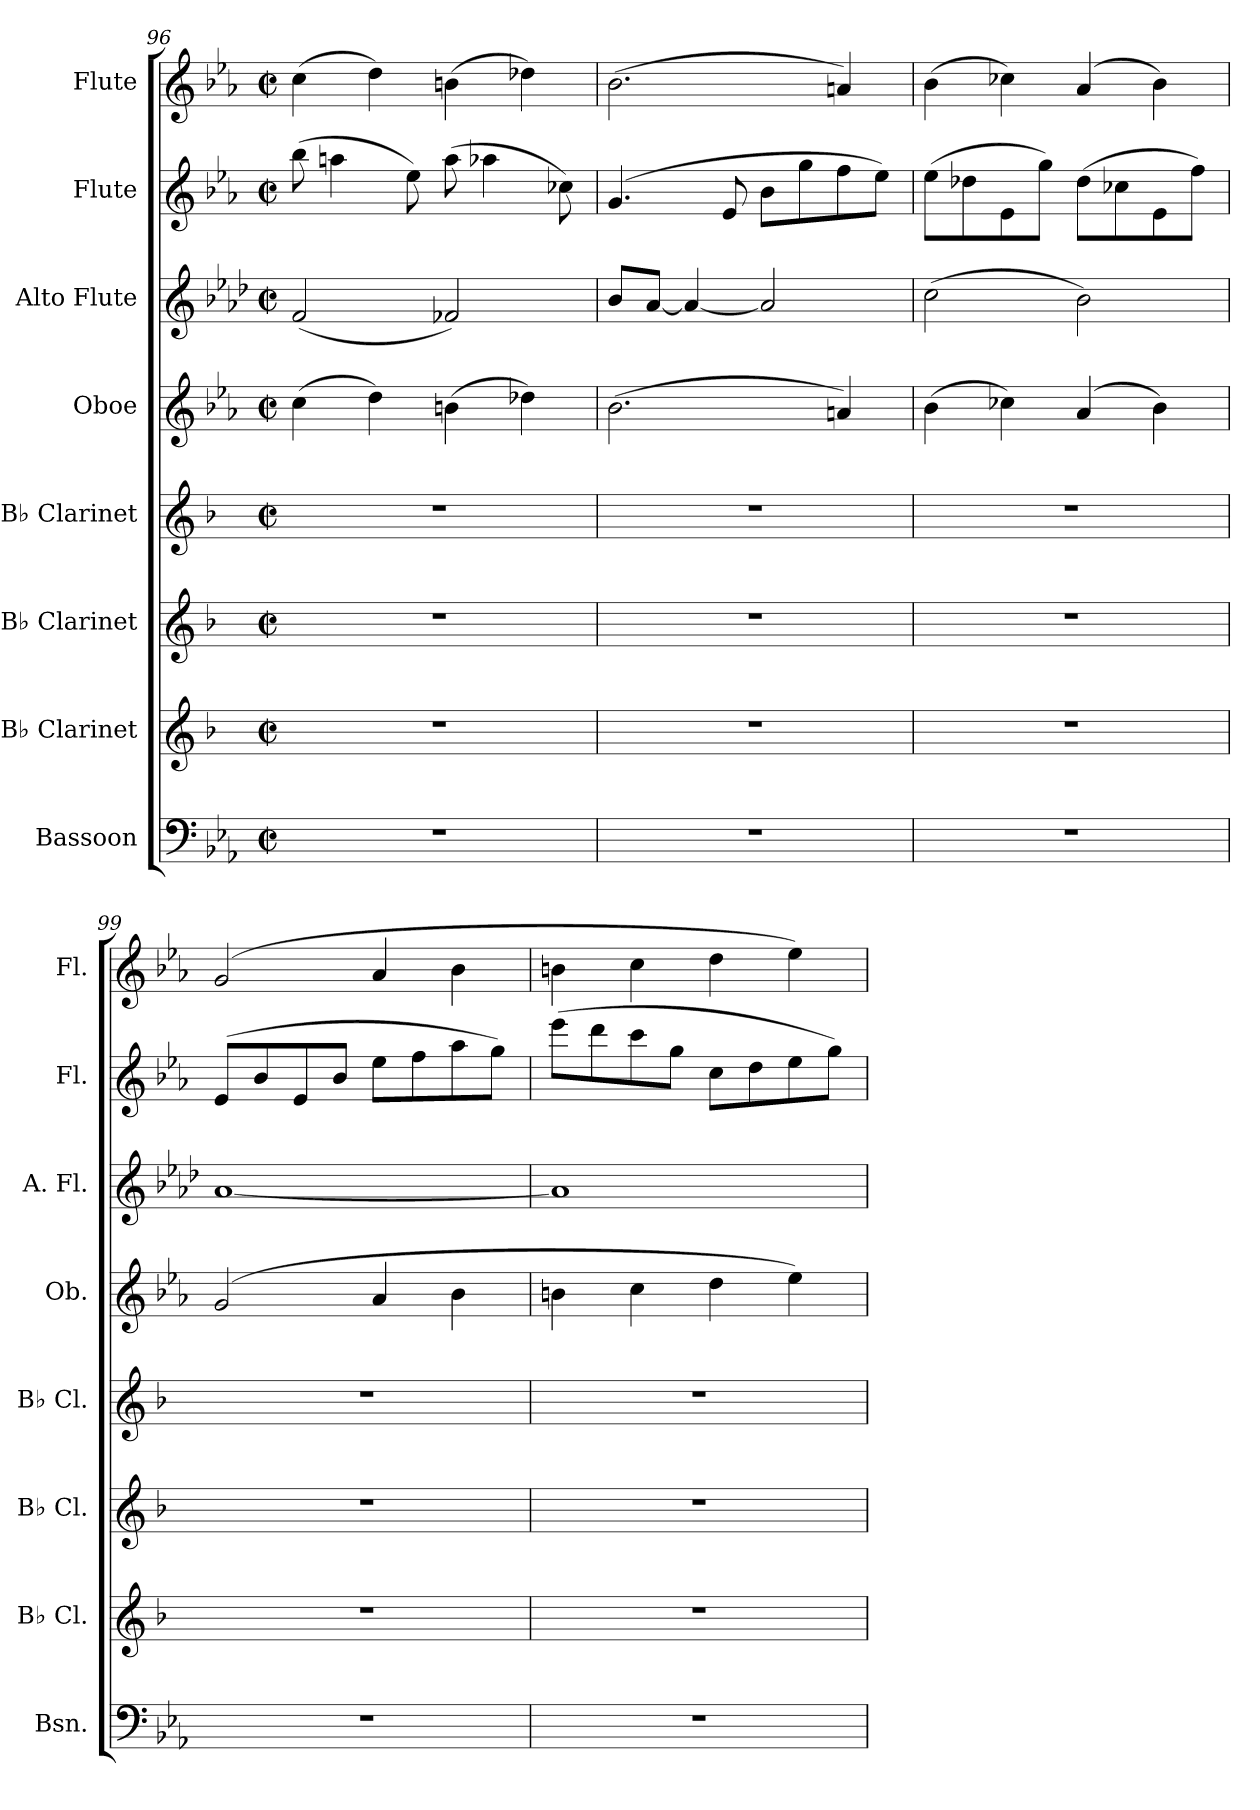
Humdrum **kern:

**kern	**kern	**kern	**kern	**kern	**kern	**kern	**kern
*part8	*part7	*part6	*part5	*part4	*part3	*part2	*part1
*staff8	*staff7	*staff6	*staff5	*staff4	*staff3	*staff2	*staff1
*I"Bassoon	*I"B♭ Clarinet	*I"B♭ Clarinet	*I"B♭ Clarinet	*I"Oboe	*I"Alto Flute	*I"Flute	*I"Flute
*I'Bsn.	*I'B♭ Cl.	*I'B♭ Cl.	*I'B♭ Cl.	*I'Ob.	*I'A. Fl.	*I'Fl.	*I'Fl.
*clefF4	*clefG2	*clefG2	*clefG2	*clefG2	*clefG2	*clefG2	*clefG2
*	*ITrd1c2	*ITrd1c2	*ITrd1c2	*	*ITrd3c5	*	*
*k[b-e-a-]	*k[b-e-a-]	*k[b-e-a-]	*k[b-e-a-]	*k[b-e-a-]	*k[b-e-a-]	*k[b-e-a-]	*k[b-e-a-]
*M2/2	*M2/2	*M2/2	*M2/2	*M2/2	*M2/2	*M2/2	*M2/2
*met(c|)	*met(c|)	*met(c|)	*met(c|)	*met(c|)	*met(c|)	*met(c|)	*met(c|)
=96	=96	=96	=96	=96	=96	=96	=96
1r	1r	1r	1r	(>4cc\	(<2c/	(>8bb-\	(>4cc\
.	.	.	.	.	.	4aan\	.
.	.	.	.	4dd\)	.	.	4dd\)
.	.	.	.	.	.	8ee-\)	.
.	.	.	.	(>4bn\	2c-X/)	(>8aa\	(>4bn\
.	.	.	.	.	.	4aa-X\	.
.	.	.	.	4dd-X\)	.	.	4dd-X\)
.	.	.	.	.	.	8cc-X\)	.
=97	=97	=97	=97	=97	=97	=97	=97
1r	1r	1r	1r	(>2.b-\	8f/L	(>4.g/	(>2.b-\
.	.	.	.	.	[8e-/J	.	.
.	.	.	.	.	4e-/_	.	.
.	.	.	.	.	.	8e-/	.
.	.	.	.	.	2e-/]	8b-\L	.
.	.	.	.	.	.	8gg\	.
.	.	.	.	4an/)	.	8ff\	4an/)
.	.	.	.	.	.	8ee-\J)	.
!!LO:PB:g=z
=98	=98	=98	=98	=98	=98	=98	=98
1r	1r	1r	1r	(>4b-\	(>2g\	(>8ee-\L	(>4b-\
.	.	.	.	.	.	8dd-X\	.
.	.	.	.	4cc-X\)	.	8e-\	4cc-X\)
.	.	.	.	.	.	8gg\J)	.
.	.	.	.	(>4a-/	2f\)	(>8dd-\L	(>4a-/
.	.	.	.	.	.	8cc-X\	.
.	.	.	.	4b-\)	.	8e-\	4b-\)
.	.	.	.	.	.	8ff\J)	.
=99	=99	=99	=99	=99	=99	=99	=99
1r	1r	1r	1r	(>2g/	[1e-	(>8e-/L	(>2g/
.	.	.	.	.	.	8b-/	.
.	.	.	.	.	.	8e-/	.
.	.	.	.	.	.	8b-/J	.
.	.	.	.	4a-/	.	8ee-\L	4a-/
.	.	.	.	.	.	8ff\	.
.	.	.	.	4b-\	.	8aa-\	4b-\
.	.	.	.	.	.	8gg\J)	.
=100	=100	=100	=100	=100	=100	=100	=100
1r	1r	1r	1r	4bn\	1e-]	(>8eee-\L	4bn\
.	.	.	.	.	.	8ddd\	.
*	*	*	*	*	*	*	*MM160
.	.	.	.	4cc\	.	8ccc\	4cc\
.	.	.	.	.	.	8gg\J	.
.	.	.	.	4dd\	.	8cc\L	4dd\
.	.	.	.	.	.	8dd\	.
.	.	.	.	4ee-\)	.	8ee-\	4ee-\)
.	.	.	.	.	.	8gg\J)	.
=	=	=	=	=	=	=	=
*-	*-	*-	*-	*-	*-	*-	*-
